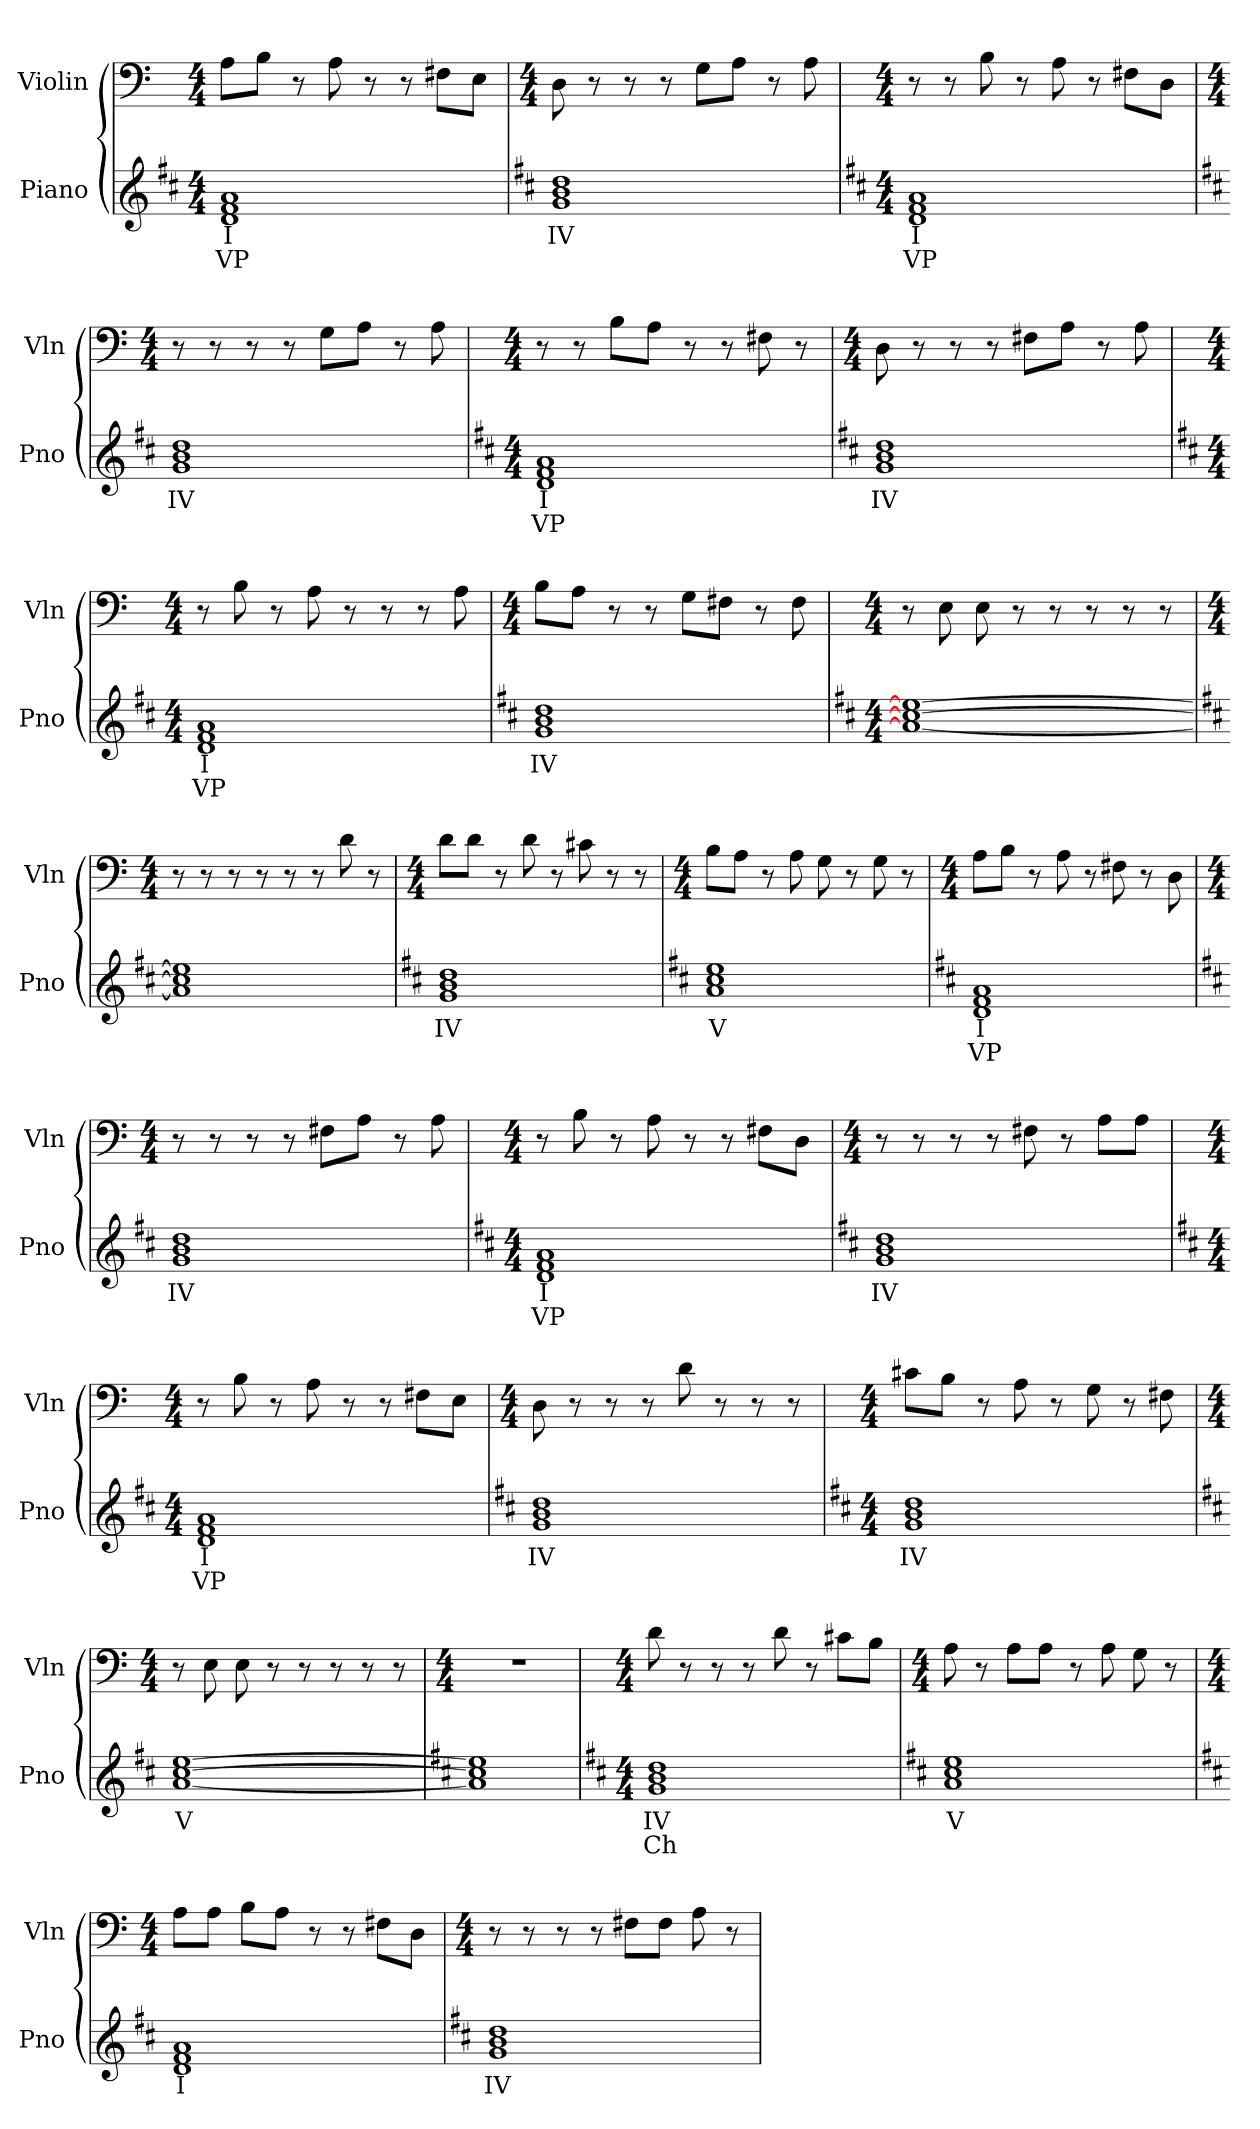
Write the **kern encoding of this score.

**kern	**text	**text	**kern
*part2	*part2	*part2	*part1
*staff2	*staff2	*staff2	*staff1
*I"Piano	*	*	*I"Violin
*I'Pno	*	*	*I'Vln
*k[f#c#]	*	*	*
*D:	*	*	*
*M4/4	*	*	*M4/4
=	=	=	=
1d 1f# 1a	I	VP	8AL
.	.	.	8BJ
.	.	.	8r
.	.	.	8A
.	.	.	8r
.	.	.	8r
.	.	.	8F#XL
.	.	.	8EJ
=	=	=	=
*k[f#c#]	*	*	*
*D:	*	*	*
*	*	*	*M4/4
1g 1b 1dd	IV	.	8D
.	.	.	8r
.	.	.	8r
.	.	.	8r
.	.	.	8GL
.	.	.	8AJ
.	.	.	8r
.	.	.	8A
=	=	=	=
*k[f#c#]	*	*	*
*D:	*	*	*
*M4/4	*	*	*M4/4
1d 1f# 1a	I	VP	8r
.	.	.	8r
.	.	.	8B
.	.	.	8r
.	.	.	8A
.	.	.	8r
.	.	.	8F#XL
.	.	.	8DJ
=	=	=	=
*k[f#c#]	*	*	*
*D:	*	*	*
*	*	*	*M4/4
1g 1b 1dd	IV	.	8r
.	.	.	8r
.	.	.	8r
.	.	.	8r
.	.	.	8GL
.	.	.	8AJ
.	.	.	8r
.	.	.	8A
=	=	=	=
*k[f#c#]	*	*	*
*D:	*	*	*
*M4/4	*	*	*M4/4
1d 1f# 1a	I	VP	8r
.	.	.	8r
.	.	.	8BL
.	.	.	8AJ
.	.	.	8r
.	.	.	8r
.	.	.	8F#X
.	.	.	8r
=	=	=	=
*k[f#c#]	*	*	*
*D:	*	*	*
*	*	*	*M4/4
1g 1b 1dd	IV	.	8D
.	.	.	8r
.	.	.	8r
.	.	.	8r
.	.	.	8F#XL
.	.	.	8AJ
.	.	.	8r
.	.	.	8A
=	=	=	=
*k[f#c#]	*	*	*
*D:	*	*	*
*M4/4	*	*	*M4/4
1d 1f# 1a	I	VP	8r
.	.	.	8B
.	.	.	8r
.	.	.	8A
.	.	.	8r
.	.	.	8r
.	.	.	8r
.	.	.	8A
=	=	=	=
*k[f#c#]	*	*	*
*D:	*	*	*
*	*	*	*M4/4
1g 1b 1dd	IV	.	8BL
.	.	.	8AJ
.	.	.	8r
.	.	.	8r
.	.	.	8GL
.	.	.	8F#XJ
.	.	.	8r
.	.	.	8F#
=	=	=	=
*k[f#c#]	*	*	*
*D:	*	*	*
*M4/4	*	*	*M4/4
1a_ 1cc#_ 1ee_	.	.	8r
.	.	.	8E
.	.	.	8E
.	.	.	8r
.	.	.	8r
.	.	.	8r
.	.	.	8r
.	.	.	8r
=	=	=	=
*k[f#c#]	*	*	*
*D:	*	*	*
*	*	*	*M4/4
1a] 1cc#] 1ee]	.	.	8r
.	.	.	8r
.	.	.	8r
.	.	.	8r
.	.	.	8r
.	.	.	8r
.	.	.	8d
.	.	.	8r
=	=	=	=
*k[f#c#]	*	*	*
*D:	*	*	*
*	*	*	*M4/4
1g 1b 1dd	IV	.	8dL
.	.	.	8dJ
.	.	.	8r
.	.	.	8d
.	.	.	8r
.	.	.	8c#X
.	.	.	8r
.	.	.	8r
=	=	=	=
*k[f#c#]	*	*	*
*D:	*	*	*
*	*	*	*M4/4
1a 1cc# 1ee	V	.	8BL
.	.	.	8AJ
.	.	.	8r
.	.	.	8A
.	.	.	8G
.	.	.	8r
.	.	.	8G
.	.	.	8r
=	=	=	=
*k[f#c#]	*	*	*
*D:	*	*	*
*	*	*	*M4/4
1d 1f# 1a	I	VP	8AL
.	.	.	8BJ
.	.	.	8r
.	.	.	8A
.	.	.	8r
.	.	.	8F#X
.	.	.	8r
.	.	.	8D
=	=	=	=
*k[f#c#]	*	*	*
*D:	*	*	*
*	*	*	*M4/4
1g 1b 1dd	IV	.	8r
.	.	.	8r
.	.	.	8r
.	.	.	8r
.	.	.	8F#XL
.	.	.	8AJ
.	.	.	8r
.	.	.	8A
=	=	=	=
*k[f#c#]	*	*	*
*D:	*	*	*
*M4/4	*	*	*M4/4
1d 1f# 1a	I	VP	8r
.	.	.	8B
.	.	.	8r
.	.	.	8A
.	.	.	8r
.	.	.	8r
.	.	.	8F#XL
.	.	.	8DJ
=	=	=	=
*k[f#c#]	*	*	*
*D:	*	*	*
*	*	*	*M4/4
1g 1b 1dd	IV	.	8r
.	.	.	8r
.	.	.	8r
.	.	.	8r
.	.	.	8F#X
.	.	.	8r
.	.	.	8AL
.	.	.	8AJ
=	=	=	=
*k[f#c#]	*	*	*
*D:	*	*	*
*M4/4	*	*	*M4/4
1d 1f# 1a	I	VP	8r
.	.	.	8B
.	.	.	8r
.	.	.	8A
.	.	.	8r
.	.	.	8r
.	.	.	8F#XL
.	.	.	8EJ
=	=	=	=
*k[f#c#]	*	*	*
*D:	*	*	*
*	*	*	*M4/4
1g 1b 1dd	IV	.	8D
.	.	.	8r
.	.	.	8r
.	.	.	8r
.	.	.	8d
.	.	.	8r
.	.	.	8r
.	.	.	8r
=	=	=	=
*k[f#c#]	*	*	*
*D:	*	*	*
*M4/4	*	*	*M4/4
1g 1b 1dd	IV	.	8c#XL
.	.	.	8BJ
.	.	.	8r
.	.	.	8A
.	.	.	8r
.	.	.	8G
.	.	.	8r
.	.	.	8F#X
=	=	=	=
*k[f#c#]	*	*	*
*D:	*	*	*
*	*	*	*M4/4
[1a [1cc# [1ee	V	.	8r
.	.	.	8E
.	.	.	8E
.	.	.	8r
.	.	.	8r
.	.	.	8r
.	.	.	8r
.	.	.	8r
=	=	=	=
*k[f#c#]	*	*	*
*D:	*	*	*
*	*	*	*M4/4
1a] 1cc#] 1ee]	.	.	1r
=	=	=	=
*k[f#c#]	*	*	*
*D:	*	*	*
*M4/4	*	*	*M4/4
1g 1b 1dd	IV	Ch	8d
.	.	.	8r
.	.	.	8r
.	.	.	8r
.	.	.	8d
.	.	.	8r
.	.	.	8c#XL
.	.	.	8BJ
=	=	=	=
*k[f#c#]	*	*	*
*D:	*	*	*
*	*	*	*M4/4
1a 1cc# 1ee	V	.	8A
.	.	.	8r
.	.	.	8AL
.	.	.	8AJ
.	.	.	8r
.	.	.	8A
.	.	.	8G
.	.	.	8r
=	=	=	=
*k[f#c#]	*	*	*
*D:	*	*	*
*	*	*	*M4/4
1d 1f# 1a	I	.	8AL
.	.	.	8AJ
.	.	.	8BL
.	.	.	8AJ
.	.	.	8r
.	.	.	8r
.	.	.	8F#XL
.	.	.	8DJ
=	=	=	=
*k[f#c#]	*	*	*
*D:	*	*	*
*	*	*	*M4/4
1g 1b 1dd	IV	.	8r
.	.	.	8r
.	.	.	8r
.	.	.	8r
.	.	.	8F#XL
.	.	.	8F#J
.	.	.	8A
.	.	.	8r
=	=	=	=
*-	*-	*-	*-
